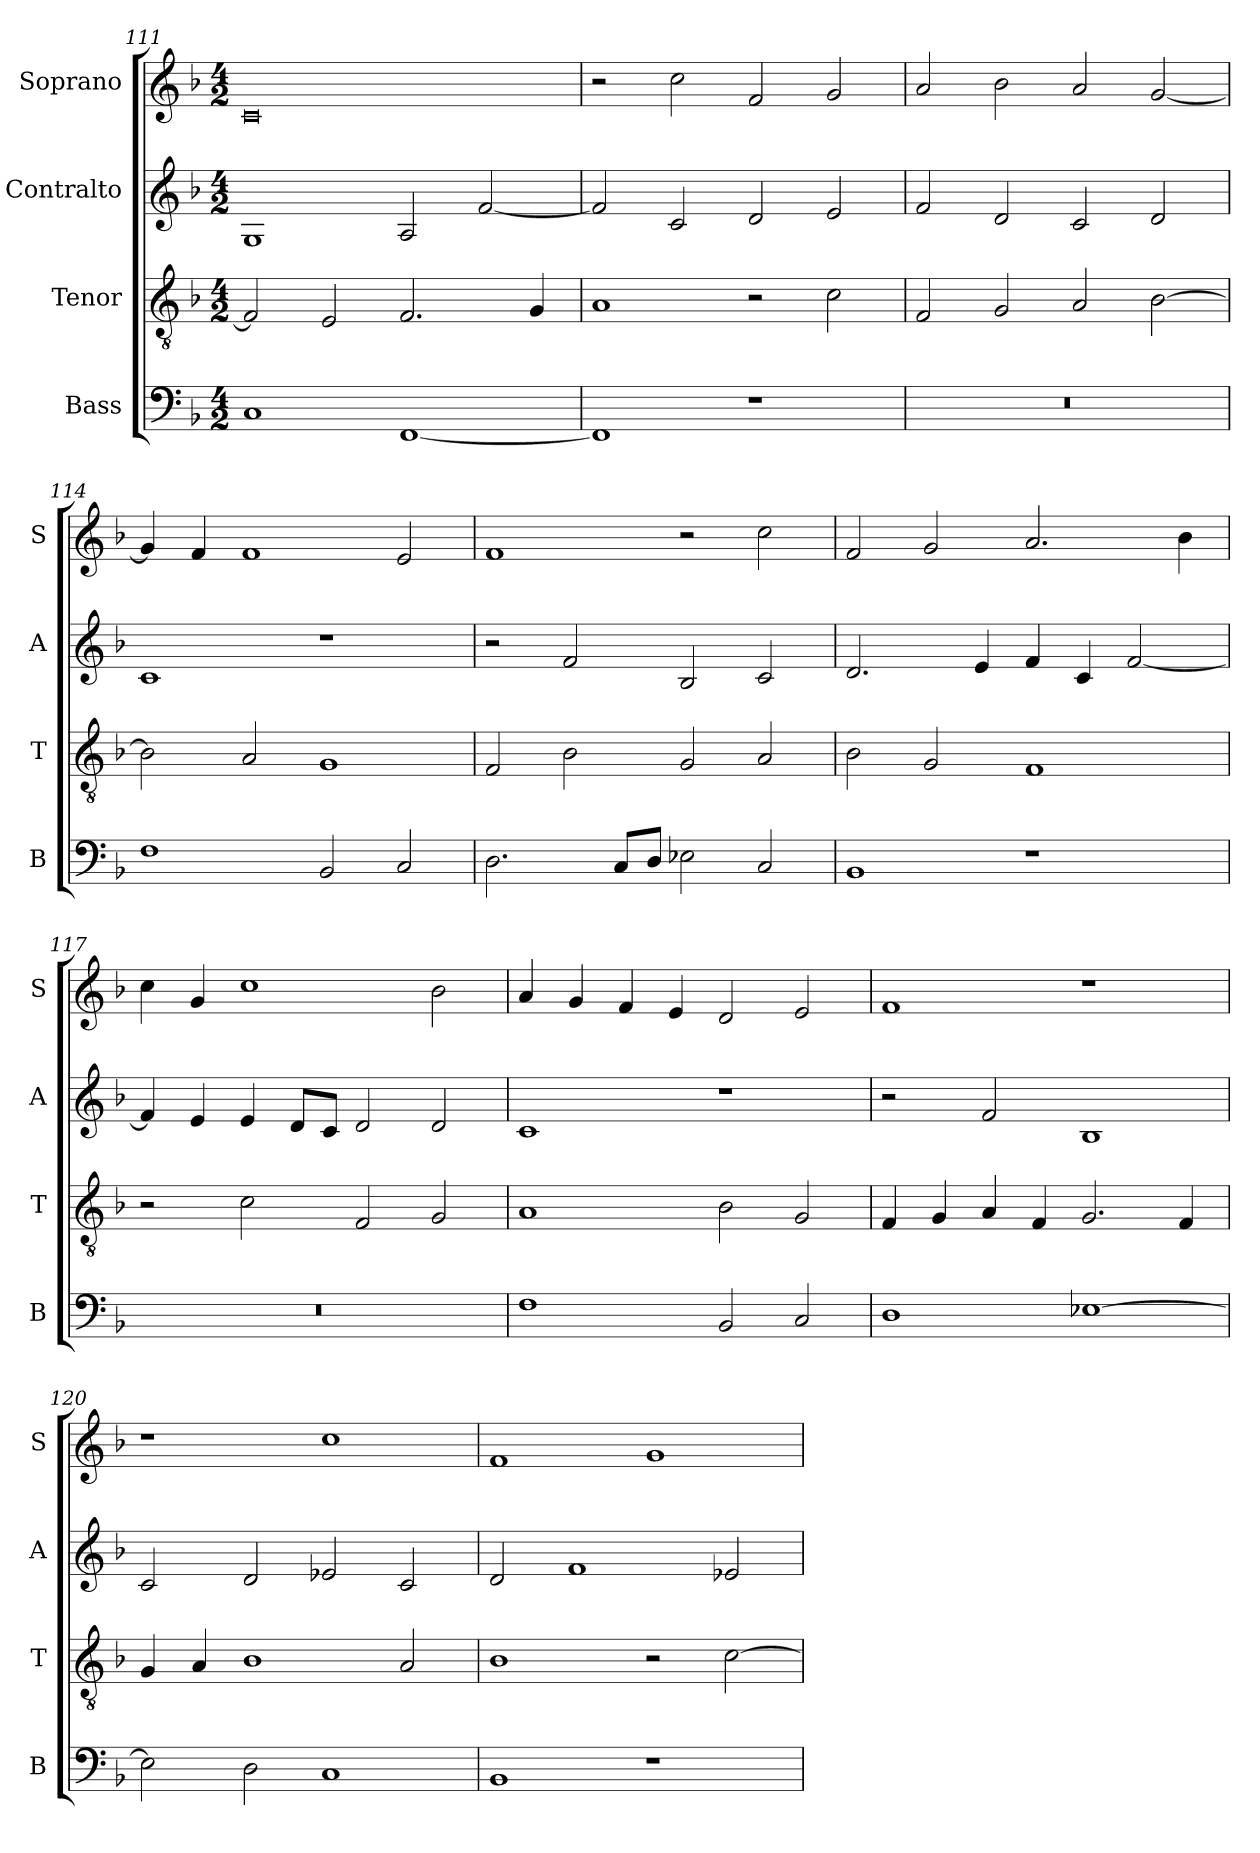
**kern	**kern	**kern	**kern
*part4	*part3	*part2	*part1
*staff4	*staff3	*staff2	*staff1
*I"Bass	*I"Tenor	*I"Contralto	*I"Soprano
*I'B	*I'T	*I'A	*I'S
*clefF4	*clefGv2	*clefG2	*clefG2
*k[b-]	*k[b-]	*k[b-]	*k[b-]
*F:ion	*F:ion	*F:ion	*F:ion
*M4/2	*M4/2	*M4/2	*M4/2
=111	=111	=111	=111
1C	2F]	1G	0c
.	2E	.	.
[1FF	2.F	2A	.
.	.	[2f	.
.	4G	.	.
=112	=112	=112	=112
1FF]	1A	2f]	2r
.	.	2c	2cc
1r	2r	2d	2f
.	2c	2e	2g
=113	=113	=113	=113
0r	2F	2f	2a
.	2G	2d	2b-
.	2A	2c	2a
.	[2B-	2d	[2g
=114	=114	=114	=114
1F	2B-]	1c	4g]
.	.	.	4f
.	2A	.	1f
2BB-	1G	1r	.
2C	.	.	2e
=115	=115	=115	=115
2.D	2F	2r	1f
.	2B-	2f	.
8C/L	.	.	.
8D/J	.	.	.
2E-X	2G	2B-	2r
2C	2A	2c	2cc
=116	=116	=116	=116
1BB-	2B-	2.d	2f
.	2G	.	2g
.	.	4e	.
1r	1F	4f	2.a
.	.	4c	.
.	.	[2f	.
.	.	.	4b-
=117	=117	=117	=117
0r	2r	4f]	4cc
.	.	4e	4g
.	2c	4e	1cc
.	.	8d/L	.
.	.	8c/J	.
.	2F	2d	.
.	2G	2d	2b-
=118	=118	=118	=118
1F	1A	1c	4a
.	.	.	4g
.	.	.	4f
.	.	.	4e
2BB-	2B-	1r	2d
2C	2G	.	2e
=119	=119	=119	=119
1D	4F	2r	1f
.	4G	.	.
.	4A	2f	.
.	4F	.	.
[1E-X	2.G	1B-	1r
.	4F	.	.
=120	=120	=120	=120
2E-]	4G	2c	1r
.	4A	.	.
2D	1B-	2d	.
1C	.	2e-X	1cc
.	2A	2c	.
=121	=121	=121	=121
1BB-	1B-	2d	1f
.	.	1f	.
1r	2r	.	1g
.	[2c	2e-X	.
=	=	=	=
*-	*-	*-	*-
